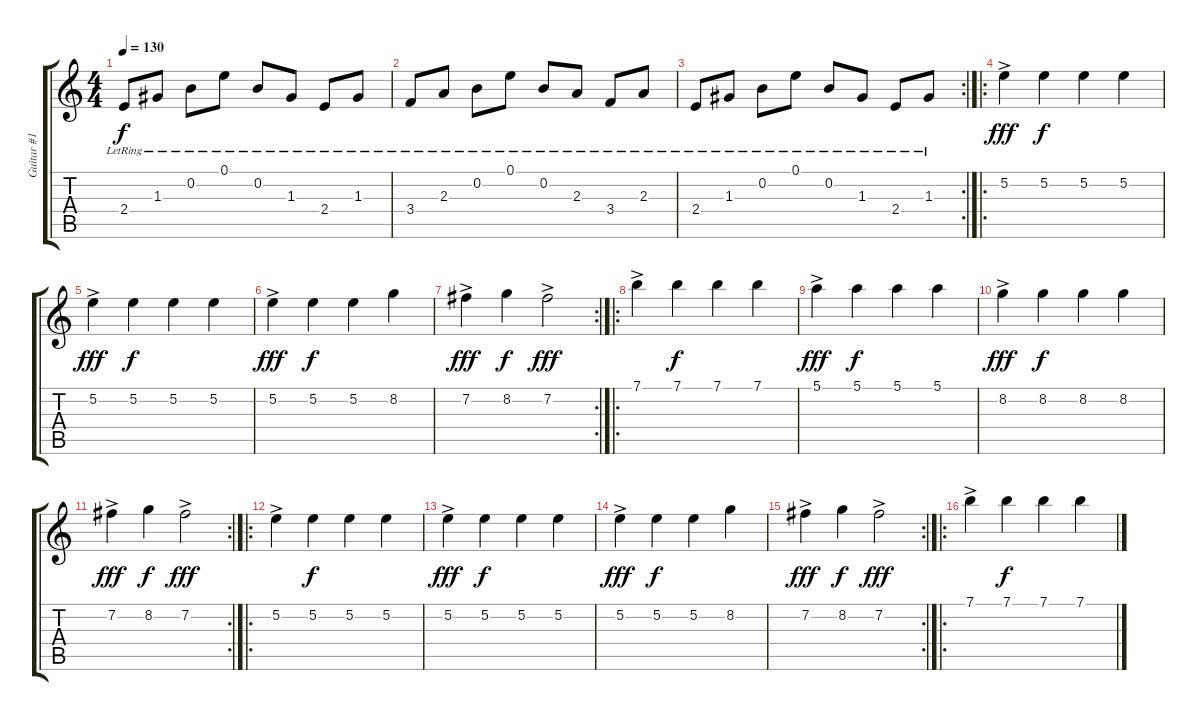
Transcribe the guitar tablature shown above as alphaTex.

\track ("Guitar #1" "Guitar #1") {instrument acousticguitarsteel}
\staff {score tabs}
\tuning (E4 B3 G3 D3 A2 E2) {hide}
\ts (4 4)
\tempo 130
\clef g2
\ks c
2.4{lr}.8{dy f} 1.3{lr}.8 0.2{lr}.8 0.1{lr}.8 0.2{lr}.8 1.3{lr}.8 2.4{lr}.8 1.3{lr}.8 |
3.4{lr}.8 2.3{lr}.8 0.2{lr}.8 0.1{lr}.8 0.2{lr}.8 2.3{lr}.8 3.4{lr}.8 2.3{lr}.8 |
\rc 2
2.4{lr}.8 1.3{lr}.8 0.2{lr}.8 0.1{lr}.8 0.2{lr}.8 1.3{lr}.8 2.4{lr}.8 1.3{lr}.8 |
\ro
5.2{ac}.4{dy fff} 5.2.4{dy f} 5.2.4 5.2.4 |
5.2{ac}.4{dy fff} 5.2.4{dy f} 5.2.4 5.2.4 |
5.2{ac}.4{dy fff} 5.2.4{dy f} 5.2.4 8.2.4 |
\rc 2
7.2{ac}.4{dy fff} 8.2.4{dy f} 7.2{ac}.2{dy fff} |
\ro
7.1{ac}.4 7.1.4{dy f} 7.1.4 7.1.4 |
5.1{ac}.4{dy fff} 5.1.4{dy f} 5.1.4 5.1.4 |
8.2{ac}.4{dy fff} 8.2.4{dy f} 8.2.4 8.2.4 |
\rc 2
7.2{ac}.4{dy fff} 8.2.4{dy f} 7.2{ac}.2{dy fff} |
\ro
5.2{ac}.4 5.2.4{dy f} 5.2.4 5.2.4 |
5.2{ac}.4{dy fff} 5.2.4{dy f} 5.2.4 5.2.4 |
5.2{ac}.4{dy fff} 5.2.4{dy f} 5.2.4 8.2.4 |
\rc 2
7.2{ac}.4{dy fff} 8.2.4{dy f} 7.2{ac}.2{dy fff} |
\ro
7.1{ac}.4 7.1.4{dy f} 7.1.4 7.1.4
